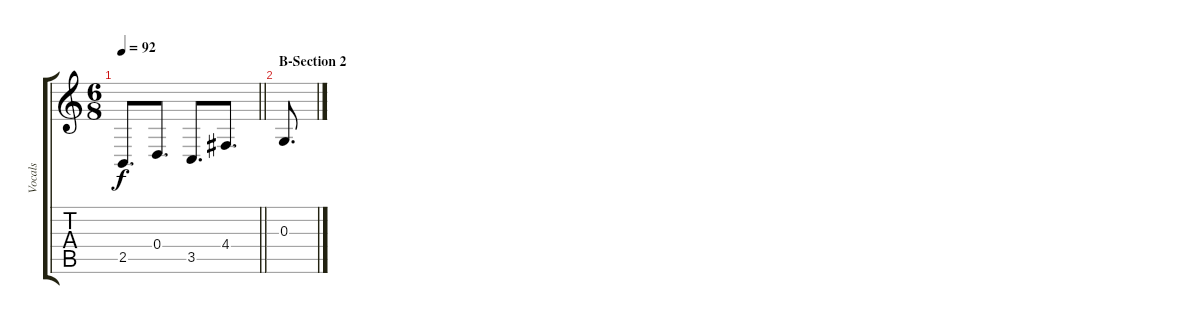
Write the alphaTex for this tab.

\track ("Vocals" "Vocals") {instrument flute bank 255}
\staff {score tabs}
\tuning (E4 B3 G3 D3 A2 E2) {hide}
\ts (6 8)
\tempo 92
\clef g2
\barLineRight lightlight
\ks c
2.5.8{d dy f} 0.4.8{d} 3.5.8{d} 4.4.8{d} |
\section ("" "B-Section 2")
0.3.8{d}
